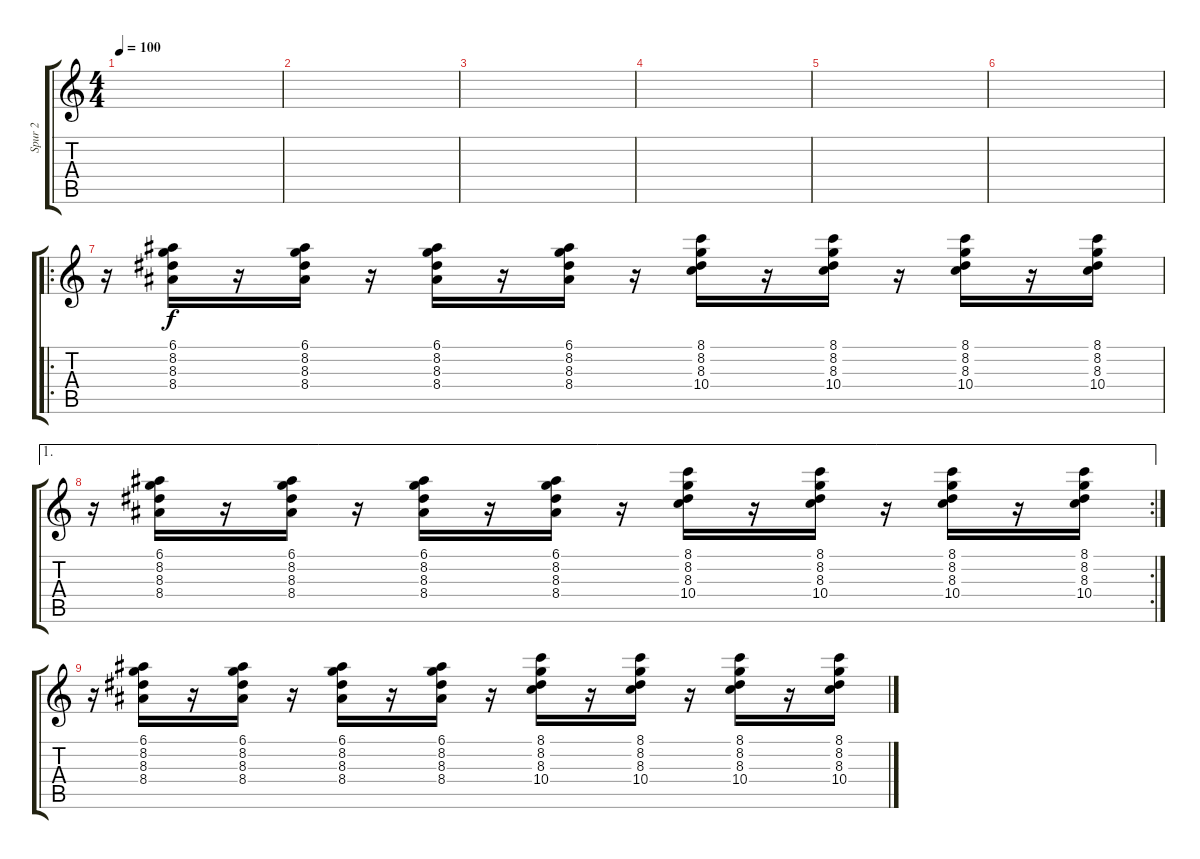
\track ("Spur 2" "Spur 2") {instrument electricguitarclean}
\staff {score tabs}
\tuning (E4 B3 G3 D3 A2 E2) {hide}
\ts (4 4)
\tempo 100
\clef g2
\ks c
|
|
|
|
|
|
\ro
r.16 (6.1 8.2 8.3 8.4).16 r.16 (6.1 8.2 8.3 8.4).16 r.16 (6.1 8.2 8.3 8.4).16 r.16 (6.1 8.2 8.3 8.4).16 r.16 (8.1 8.2 8.3 10.4).16 r.16 (8.1 8.2 8.3 10.4).16 r.16 (8.1 8.2 8.3 10.4).16 r.16 (8.1 8.2 8.3 10.4).16 |
\ae 1
\rc 2
r.16 (6.1 8.2 8.3 8.4).16 r.16 (6.1 8.2 8.3 8.4).16 r.16 (6.1 8.2 8.3 8.4).16 r.16 (6.1 8.2 8.3 8.4).16 r.16 (8.1 8.2 8.3 10.4).16 r.16 (8.1 8.2 8.3 10.4).16 r.16 (8.1 8.2 8.3 10.4).16 r.16 (8.1 8.2 8.3 10.4).16 |
r.16 (6.1 8.2 8.3 8.4).16 r.16 (6.1 8.2 8.3 8.4).16 r.16 (6.1 8.2 8.3 8.4).16 r.16 (6.1 8.2 8.3 8.4).16 r.16 (8.1 8.2 8.3 10.4).16 r.16 (8.1 8.2 8.3 10.4).16 r.16 (8.1 8.2 8.3 10.4).16 r.16 (8.1 8.2 8.3 10.4).16
